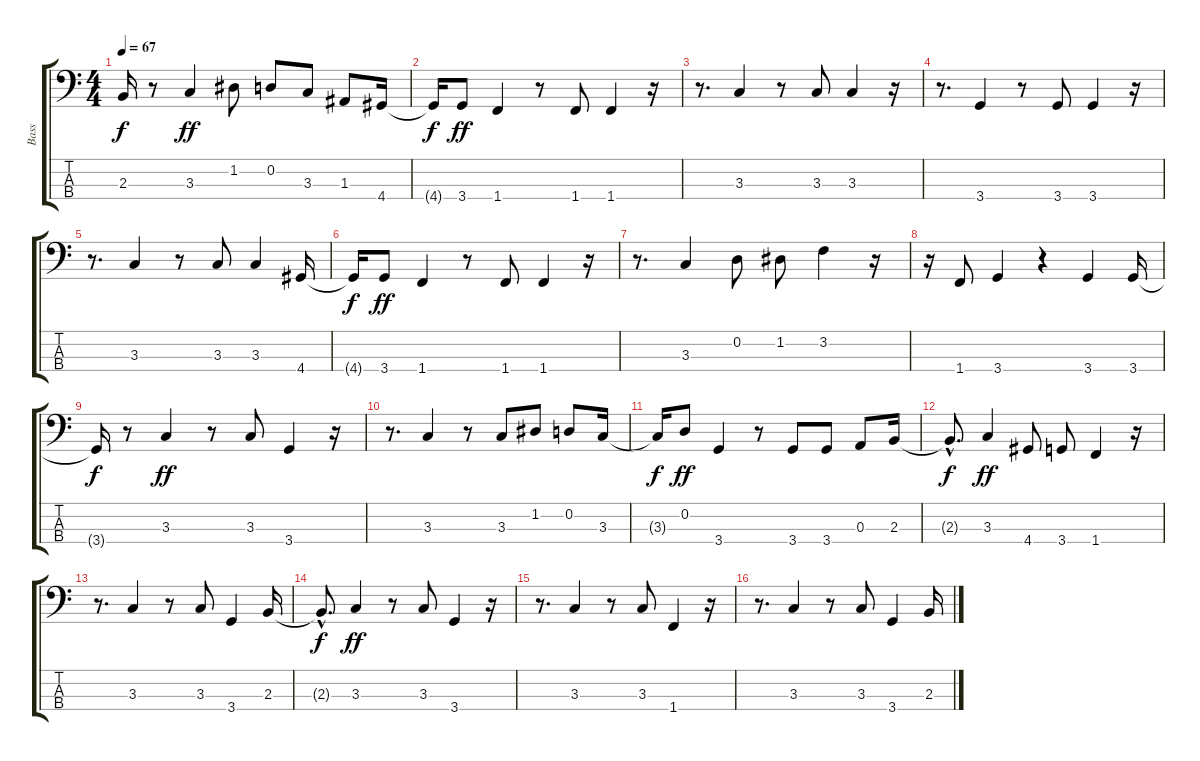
\track ("Bass" "Bass") {instrument electricbassfinger}
\staff {score tabs}
\tuning (G2 D2 A1 E1) {hide}
\ts (4 4)
\tempo 67
\clef f4
\ks c
2.3{t}.16{dy f} r.8 3.3.4{dy ff} 1.2.8 0.2.8 3.3.8 1.3.8 4.4.16 |
4.4{t}.16{dy f} 3.4.8{dy ff} 1.4.4 r.8 1.4.8 1.4.4 r.16 |
r.8{d} 3.3.4 r.8 3.3.8 3.3.4 r.16 |
r.8{d} 3.4.4 r.8 3.4.8 3.4.4 r.16 |
r.8{d} 3.3.4 r.8 3.3.8 3.3.4 4.4.16 |
4.4{t}.16{dy f} 3.4.8{dy ff} 1.4.4 r.8 1.4.8 1.4.4 r.16 |
r.8{d} 3.3.4 0.2.8 1.2.8 3.2.4 r.16 |
r.16 1.4.8 3.4.4 r.4 3.4.4 3.4.16 |
3.4{t}.16{dy f} r.8 3.3.4{dy ff} r.8 3.3.8 3.4.4 r.16 |
r.8{d} 3.3.4 r.8 3.3.8 1.2.8 0.2.8 3.3.16 |
3.3{t}.16{dy f} 0.2.8{dy ff} 3.4.4 r.8 3.4.8 3.4.8 0.3.8 2.3.16 |
2.3{hac t}.8{d dy f} 3.3.4{dy ff} 4.4.8 3.4.8 1.4.4 r.16 |
r.8{d} 3.3.4 r.8 3.3.8 3.4.4 2.3.16 |
2.3{hac t}.8{d dy f} 3.3.4{dy ff} r.8 3.3.8 3.4.4 r.16 |
r.8{d} 3.3.4 r.8 3.3.8 1.4.4 r.16 |
r.8{d} 3.3.4 r.8 3.3.8 3.4.4 2.3.16
